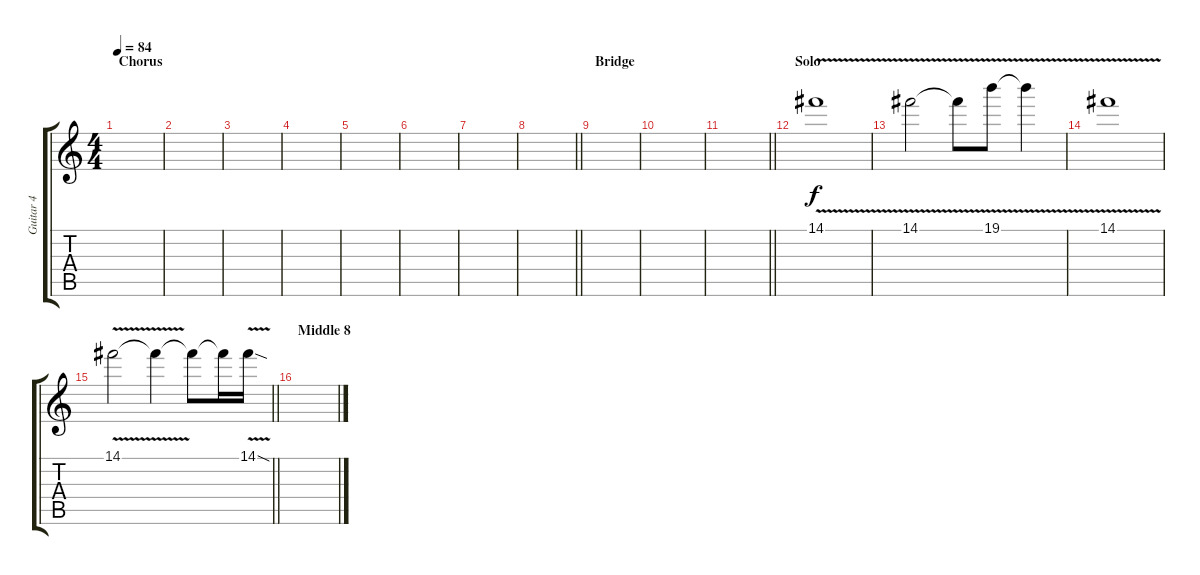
\track ("Guitar 4" "Guitar 4") {instrument overdrivenguitar}
\staff {score tabs}
\tuning (E4 B3 G3 D3 A2 E2) {hide}
\ts (4 4)
\section ("" "Chorus")
\tempo 84
\clef g2
\ks c
|
|
|
|
|
|
|
\barLineRight lightlight
|
\section ("" "Bridge")
|
|
\barLineRight lightlight
|
\section ("" "Solo")
14.1{v}.1 |
14.1{v}.2 14.1{t}.8 19.1{v}.8 19.1{t}.4 |
14.1{v}.1 |
\barLineRight lightlight
14.1{v}.2 14.1{t}.4 14.1{t}.8 14.1{t}.16 14.1{v sod}.16 |
\section ("" "Middle 8")
